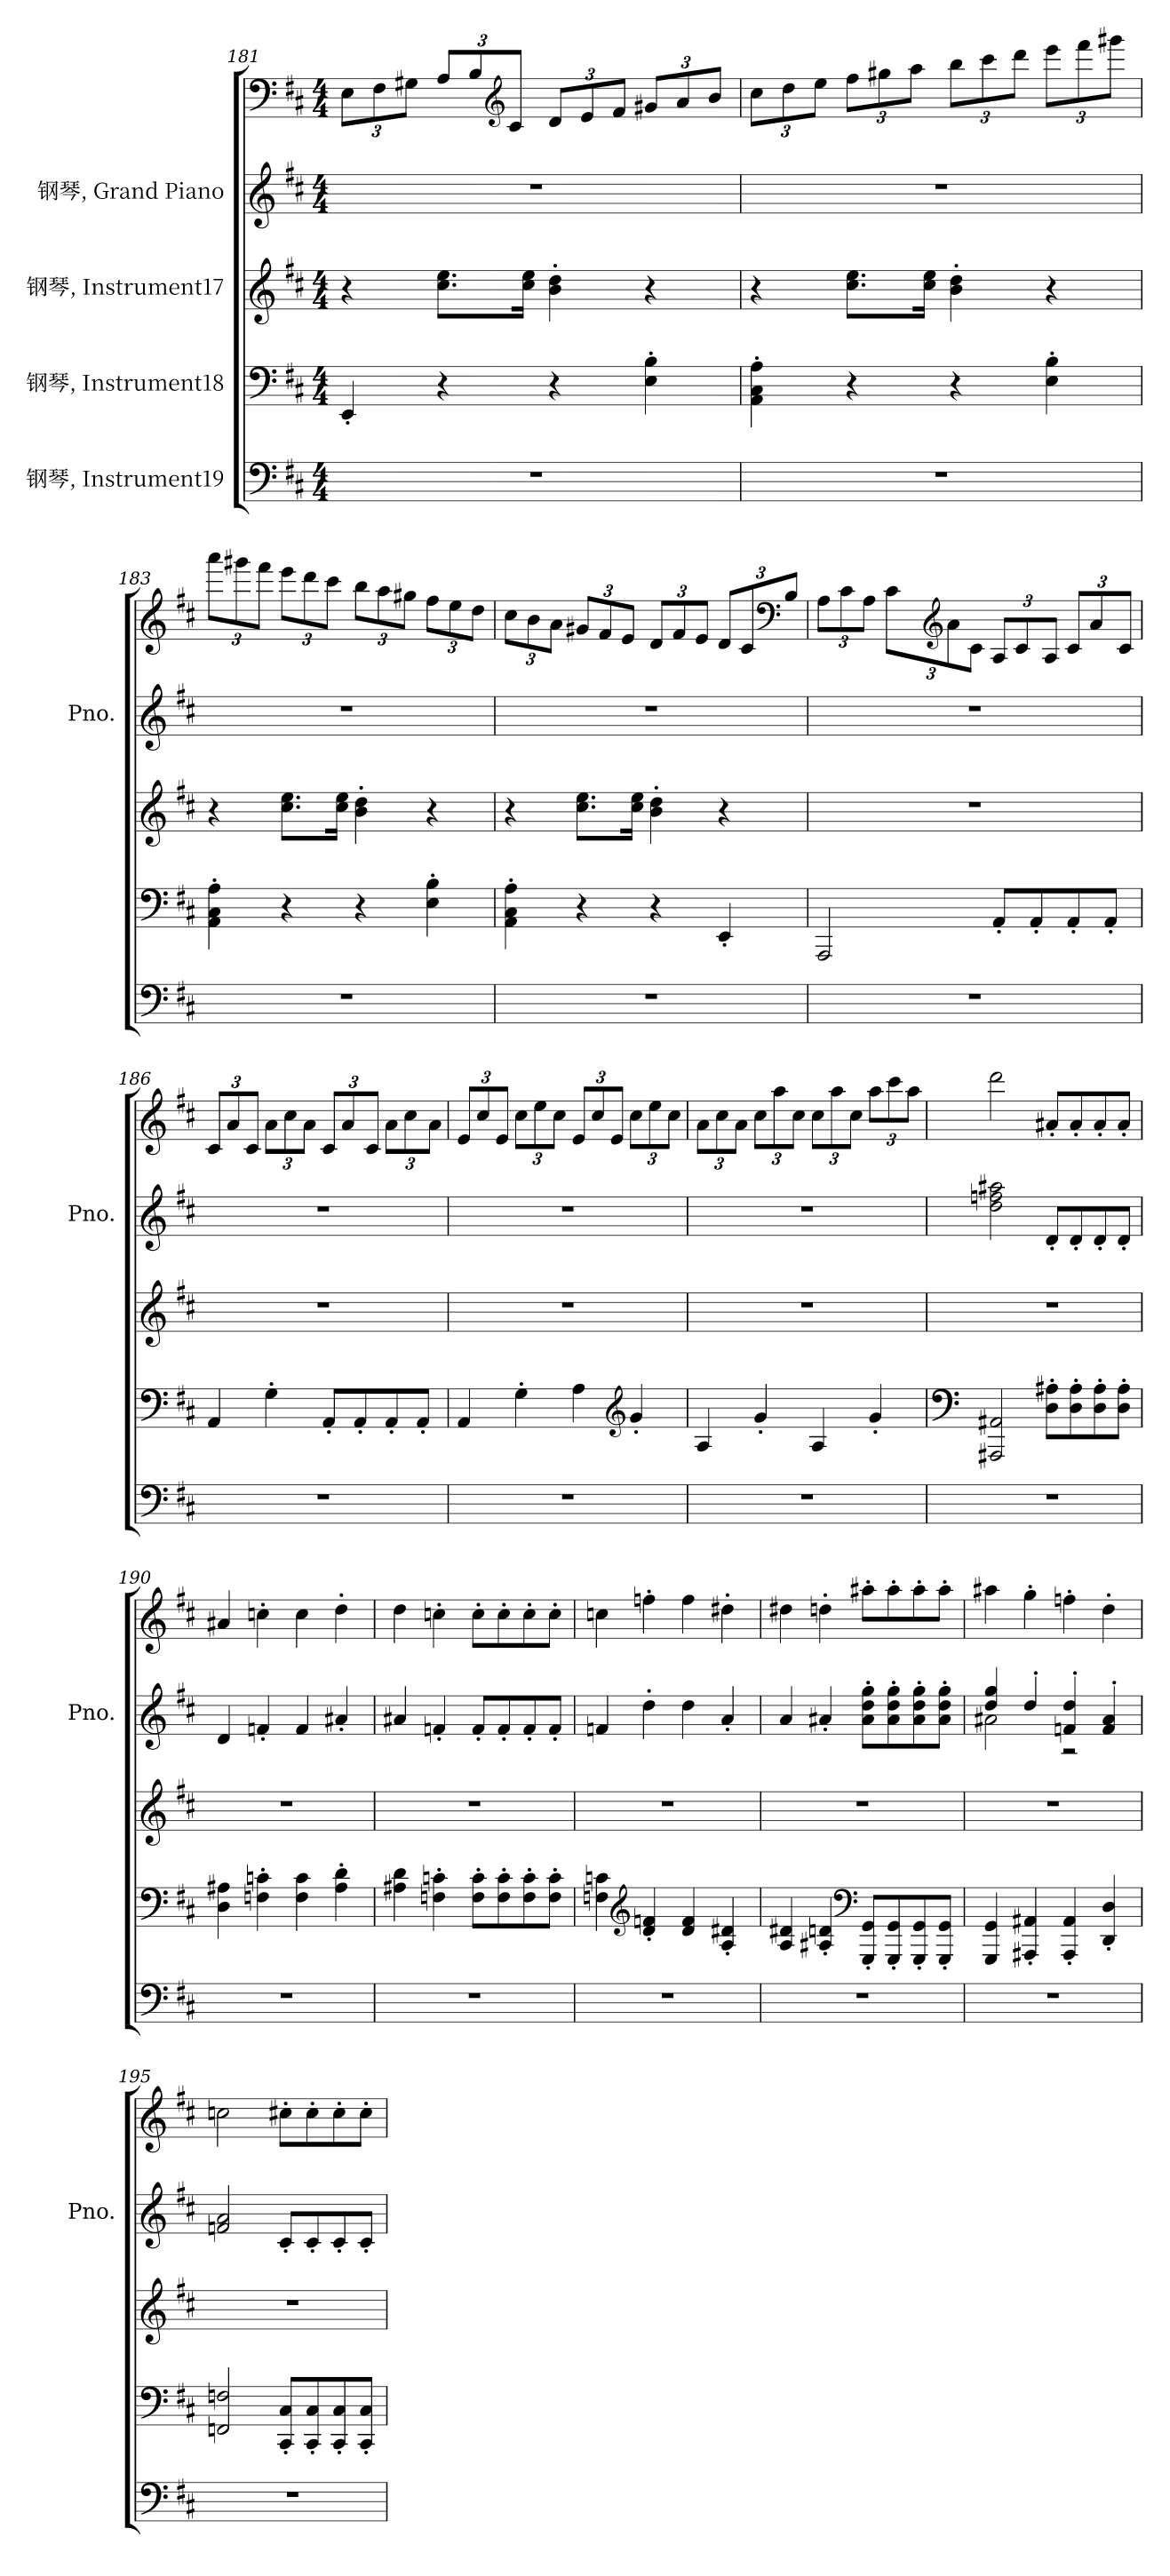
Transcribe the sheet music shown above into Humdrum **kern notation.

**kern	**kern	**kern	**kern	**kern
*part4	*part3	*part2	*part1	*part1
*staff5	*staff4	*staff3	*staff2	*staff1
*I"钢琴, Instrument19	*I"钢琴, Instrument18	*I"钢琴, Instrument17	*I"钢琴, Grand Piano	*
*	*	*	*I'Pno.	*
*clefF4	*clefF4	*clefG2	*clefG2	*clefF4
*k[f#c#]	*k[f#c#]	*k[f#c#]	*k[f#c#]	*k[f#c#]
*M4/4	*M4/4	*M4/4	*M4/4	*M4/4
*	*	*	*	*Xbrackettup
=181	=181	=181	=181	=181
1r	4EE'/	4r	1r	12E\L
.	.	.	.	12F#\
.	.	.	.	12G#X\J
.	4r	8.cc#\ 8.ee\L	.	12A/L
.	.	.	.	12B/
*	*	*	*	*clefG2
.	.	.	.	12c#/J
.	.	16cc#\ 16ee\Jk	.	.
.	4r	4b\' 4dd\'	.	12d/L
.	.	.	.	12e/
.	.	.	.	12f#/J
.	4E\' 4B\'	4r	.	12g#X/L
.	.	.	.	12a/
.	.	.	.	12b/J
!!LO:LB:g=z
=182	=182	=182	=182	=182
1r	4AA\' 4C#\' 4A\'	4r	1r	12cc#\L
.	.	.	.	12dd\
.	.	.	.	12ee\J
.	4r	8.cc#\ 8.ee\L	.	12ff#\L
.	.	.	.	12gg#X\
.	.	.	.	12aa\J
.	.	16cc#\ 16ee\Jk	.	.
.	4r	4b\' 4dd\'	.	12bb\L
.	.	.	.	12ccc#\
.	.	.	.	12ddd\J
.	4E\' 4B\'	4r	.	12eee\L
.	.	.	.	12fff#\
.	.	.	.	12ggg#X\J
=183	=183	=183	=183	=183
1r	4AA\' 4C#\' 4A\'	4r	1r	12aaa\L
.	.	.	.	12ggg#X\
.	.	.	.	12fff#\J
.	4r	8.cc#\ 8.ee\L	.	12eee\L
.	.	.	.	12ddd\
.	.	.	.	12ccc#\J
.	.	16cc#\ 16ee\Jk	.	.
.	4r	4b\' 4dd\'	.	12bb\L
.	.	.	.	12aa\
.	.	.	.	12gg#X\J
.	4E\' 4B\'	4r	.	12ff#\L
.	.	.	.	12ee\
.	.	.	.	12dd\J
!!LO:PB:g=z
=184	=184	=184	=184	=184
1r	4AA\' 4C#\' 4A\'	4r	1r	12cc#\L
.	.	.	.	12b\
.	.	.	.	12a\J
.	4r	8.cc#\ 8.ee\L	.	12g#X/L
.	.	.	.	12f#/
.	.	.	.	12e/J
.	.	16cc#\ 16ee\Jk	.	.
.	4r	4b\' 4dd\'	.	12d/L
.	.	.	.	12f#/
.	.	.	.	12e/J
.	4EE'/	4r	.	12d/L
.	.	.	.	12c#/
*	*	*	*	*clefF4
.	.	.	.	12B/J
=185	=185	=185	=185	=185
1r	2AAA/	1r	1r	12A\L
.	.	.	.	12c#\
.	.	.	.	12A\J
.	.	.	.	12c#\L
*	*	*	*	*clefG2
.	.	.	.	12a\
.	.	.	.	12c#\J
.	8AA'/L	.	.	12A/L
.	.	.	.	12c#/
.	8AA'/	.	.	.
.	.	.	.	12A/J
.	8AA'/	.	.	12c#/L
.	.	.	.	12a/
.	8AA'/J	.	.	.
.	.	.	.	12c#/J
=186	=186	=186	=186	=186
1r	4AA/	1r	1r	12c#/L
.	.	.	.	12a/
.	.	.	.	12c#/J
.	4G'\	.	.	12a\L
.	.	.	.	12cc#\
.	.	.	.	12a\J
.	8AA'/L	.	.	12c#/L
.	.	.	.	12a/
.	8AA'/	.	.	.
.	.	.	.	12c#/J
.	8AA'/	.	.	12a\L
.	.	.	.	12cc#\
.	8AA'/J	.	.	.
.	.	.	.	12a\J
!!LO:LB:g=z
=187	=187	=187	=187	=187
1r	4AA/	1r	1r	12e/L
.	.	.	.	12cc#/
.	.	.	.	12e/J
.	4G'\	.	.	12cc#\L
.	.	.	.	12ee\
.	.	.	.	12cc#\J
.	4A\	.	.	12e/L
.	.	.	.	12cc#/
.	.	.	.	12e/J
*	*clefG2	*	*	*
.	4g'/	.	.	12cc#\L
.	.	.	.	12ee\
.	.	.	.	12cc#\J
=188	=188	=188	=188	=188
1r	4A/	1r	1r	12a\L
.	.	.	.	12cc#\
.	.	.	.	12a\J
.	4g'/	.	.	12cc#\L
.	.	.	.	12aa\
.	.	.	.	12cc#\J
.	4A/	.	.	12cc#\L
.	.	.	.	12aa\
.	.	.	.	12cc#\J
.	4g'/	.	.	12aa\L
.	.	.	.	12ccc#\
.	.	.	.	12aa\J
=189	=189	=189	=189	=189
*	*clefF4	*	*	*
1r	2AAA#X/ 2AA#X/	1r	2dd\ 2ffn\ 2aa#X\	2ddd\
.	8D\' 8A#X\'L	.	8d'/L	8a#X'/L
.	8D\' 8A#\'	.	8d'/	8a#'/
.	8D\' 8A#\'	.	8d'/	8a#'/
.	8D\' 8A#\'J	.	8d'/J	8a#'/J
=190	=190	=190	=190	=190
1r	4D\ 4A#X\	1r	4d/	4a#X/
.	4Fn\' 4cn\'	.	4fn'/	4ccn'\
.	4F\ 4c\	.	4f/	4cc\
.	4A#\' 4d\'	.	4a#X'/	4dd'\
!!LO:PB:g=z
=191	=191	=191	=191	=191
1r	4A#X\ 4d\	1r	4a#X/	4dd\
.	4Fn\' 4cn\'	.	4fn'/	4ccn'\
.	8F\' 8c\'L	.	8f'/L	8cc'\L
.	8F\' 8c\'	.	8f'/	8cc'\
.	8F\' 8c\'	.	8f'/	8cc'\
.	8F\' 8c\'J	.	8f'/J	8cc'\J
=192	=192	=192	=192	=192
1r	4Fn\ 4cn\	1r	4fn/	4ccn\
*	*clefG2	*	*	*
.	4d/' 4fn/'	.	4dd'\	4ffn'\
.	4d/ 4f/	.	4dd\	4ff\
.	4A/' 4d#X/'	.	4a'/	4dd#X'\
=193	=193	=193	=193	=193
1r	4A/ 4d#X/	1r	4a/	4dd#X\
.	4A#X/' 4dn/'	.	4a#X'/	4ddn'\
*	*clefF4	*	*	*
.	8GGG/' 8GG/'L	.	8a#\' 8dd\' 8gg\'L	8aa#X'\L
.	8GGG/' 8GG/'	.	8a#\' 8dd\' 8gg\'	8aa#'\
.	8GGG/' 8GG/'	.	8a#\' 8dd\' 8gg\'	8aa#'\
.	8GGG/' 8GG/'J	.	8a#\' 8dd\' 8gg\'J	8aa#'\J
=194	=194	=194	=194	=194
*	*	*	*^	*
1r	4GGG/ 4GG/	1r	4dd/ 4gg/	2a#X\	4aa#X\
.	4AAA#X/' 4AA#X/'	.	4dd'/	.	4gg'\
.	4AAA#/' 4AA#/'	.	4fn/' 4dd/'	2r	4ffn'\
.	4DD/' 4D/'	.	4f/' 4a#/'	.	4dd'\
*	*	*	*v	*v	*
!!LO:LB:g=z
=195	=195	=195	=195	=195
1r	2FFn/ 2Fn/	1r	2fn/ 2a/	2ccn\
.	8CC#/' 8C#/'L	.	8c#'/L	8cc#X'\L
.	8CC#/' 8C#/'	.	8c#'/	8cc#'\
.	8CC#/' 8C#/'	.	8c#'/	8cc#'\
.	8CC#/' 8C#/'J	.	8c#'/J	8cc#'\J
=	=	=	=	=
*-	*-	*-	*-	*-
